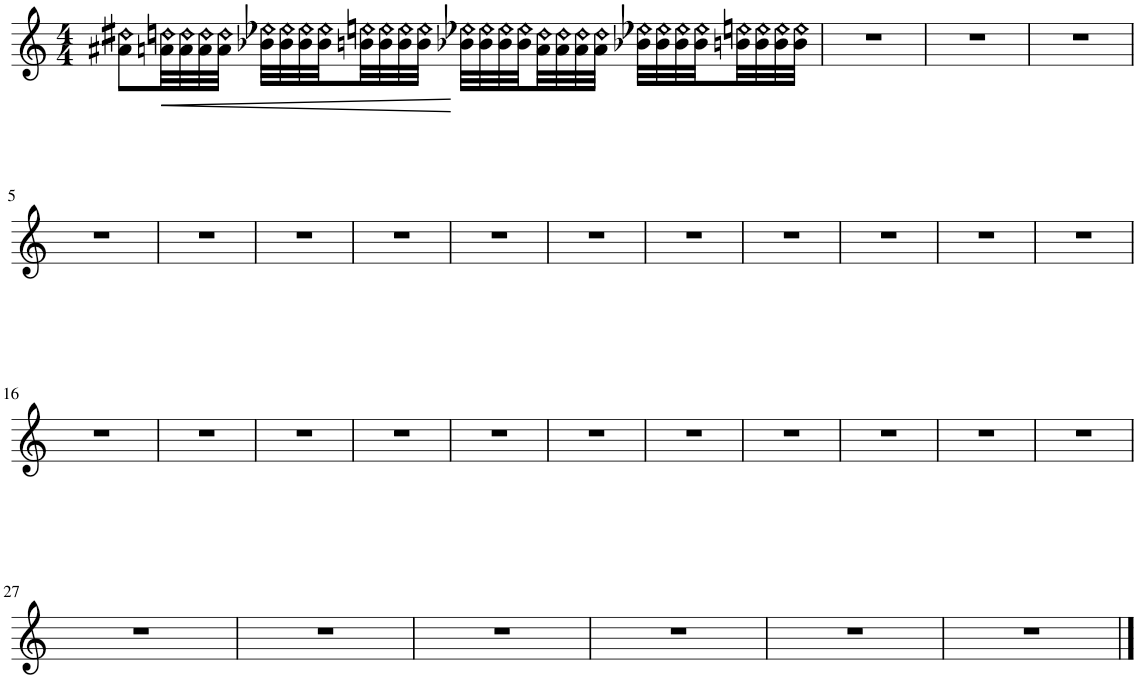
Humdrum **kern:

**kern	**dynam
*part1	*part1
*staff1	*staff1
*I"Violin	*
*I'Vln.	*
*clefG2	*
*k[]	*
*M4/4	*
=1	=1
!LO:N:n=2:head=open	!
8a#X\ 8dd#X!\L	.
!LO:N:n=2:head=open	!LO:HP:b
32an\ 32ddn!\LL	<
!LO:N:n=2:head=open	!
32a\ 32dd!\	.
!LO:N:n=2:head=open	!
32a\ 32dd!\	.
!LO:N:n=2:head=open	!
32a\ 32dd!\JJJ	.
!LO:N:n=2:head=open	!
32b-X\ 32ee-X!\LLL	.
!LO:N:n=2:head=open	!
32b-\ 32ee-!\	.
!LO:N:n=2:head=open	!
32b-\ 32ee-!\	.
!LO:N:n=2:head=open	!
32b-\ 32ee-!\	.
!LO:N:n=2:head=open	!
32bn\ 32een!\	.
!LO:N:n=2:head=open	!
32b\ 32ee!\	.
!LO:N:n=2:head=open	!
32b\ 32ee!\	.
!LO:N:n=2:head=open	!
32b\ 32ee!\JJJ	.
!LO:N:n=2:head=open	!
32b-X\ 32ee-X!\LLL	[
!LO:N:n=2:head=open	!
32b-\ 32ee-!\	.
!LO:N:n=2:head=open	!
32b-\ 32ee-!\	.
!LO:N:n=2:head=open	!
32b-\ 32ee-!\	.
!LO:N:n=2:head=open	!
32a\ 32dd!\	.
!LO:N:n=2:head=open	!
32a\ 32dd!\	.
!LO:N:n=2:head=open	!
32a\ 32dd!\	.
!LO:N:n=2:head=open	!
32a\ 32dd!\JJJ	.
!LO:N:n=2:head=open	!
32b-X\ 32ee-X!\LLL	.
!LO:N:n=2:head=open	!
32b-\ 32ee-!\	.
!LO:N:n=2:head=open	!
32b-\ 32ee-!\	.
!LO:N:n=2:head=open	!
32b-\ 32ee-!\	.
!LO:N:n=2:head=open	!
32bn\ 32een!\	.
!LO:N:n=2:head=open	!
32b\ 32ee!\	.
!LO:N:n=2:head=open	!
32b\ 32ee!\	.
!LO:N:n=2:head=open	!
32b\ 32ee!\JJJ	.
=2	=2
1r	.
=3	=3
1r	.
=4	=4
1r	.
!!LO:LB:g=z
=5	=5
1r	.
=6	=6
1r	.
=7	=7
1r	.
=8	=8
1r	.
=9	=9
1r	.
=10	=10
1r	.
=11	=11
1r	.
=12	=12
1r	.
=13	=13
1r	.
=14	=14
1r	.
=15	=15
1r	.
!!LO:LB:g=z
=16	=16
1r	.
=17	=17
1r	.
=18	=18
1r	.
=19	=19
1r	.
=20	=20
1r	.
=21	=21
1r	.
=22	=22
1r	.
=23	=23
1r	.
=24	=24
1r	.
=25	=25
1r	.
=26	=26
1r	.
!!LO:LB:g=z
=27	=27
1r	.
=28	=28
1r	.
=29	=29
1r	.
=30	=30
1r	.
=31	=31
1r	.
=32	=32
1r	.
==	==
*-	*-
